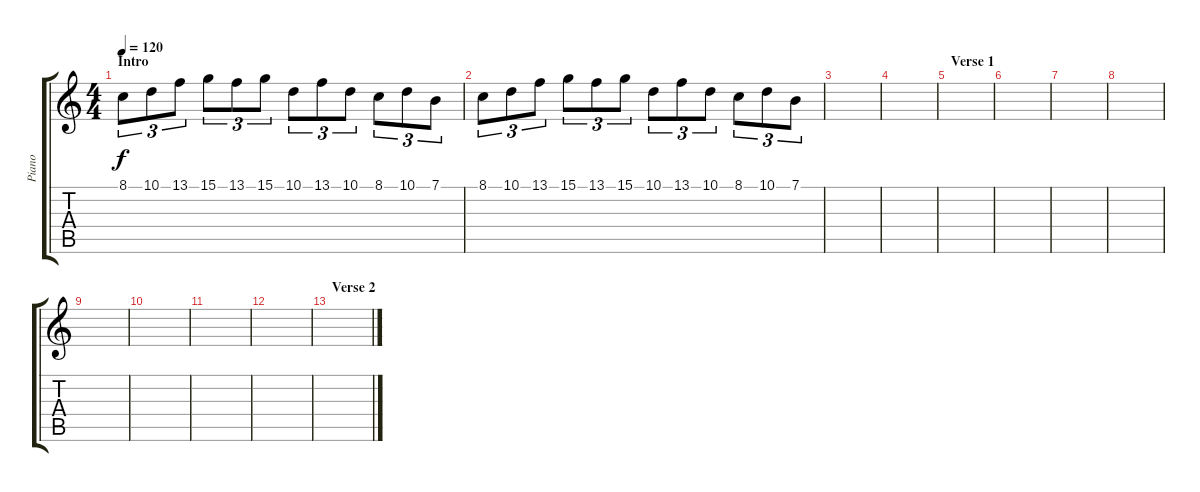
\track ("Piano" "Piano") {instrument brightacousticpiano}
\staff {score tabs}
\tuning (E4 B3 G3 D3 A2 E2) {hide}
\ts (4 4)
\section ("" "Intro")
\tempo 120
\clef g2
\ks c
8.1.8{tu (3 2) dy f instrument brightacousticpiano} 10.1.8{tu (3 2)} 13.1.8{tu (3 2)} 15.1.8{tu (3 2)} 13.1.8{tu (3 2)} 15.1.8{tu (3 2)} 10.1.8{tu (3 2)} 13.1.8{tu (3 2)} 10.1.8{tu (3 2)} 8.1.8{tu (3 2)} 10.1.8{tu (3 2)} 7.1.8{tu (3 2)} |
8.1.8{tu (3 2)} 10.1.8{tu (3 2)} 13.1.8{tu (3 2)} 15.1.8{tu (3 2)} 13.1.8{tu (3 2)} 15.1.8{tu (3 2)} 10.1.8{tu (3 2)} 13.1.8{tu (3 2)} 10.1.8{tu (3 2)} 8.1.8{tu (3 2)} 10.1.8{tu (3 2)} 7.1.8{tu (3 2)} |
|
|
\section ("" "Verse 1")
|
|
|
|
|
|
|
|
\section ("" "Verse 2")
